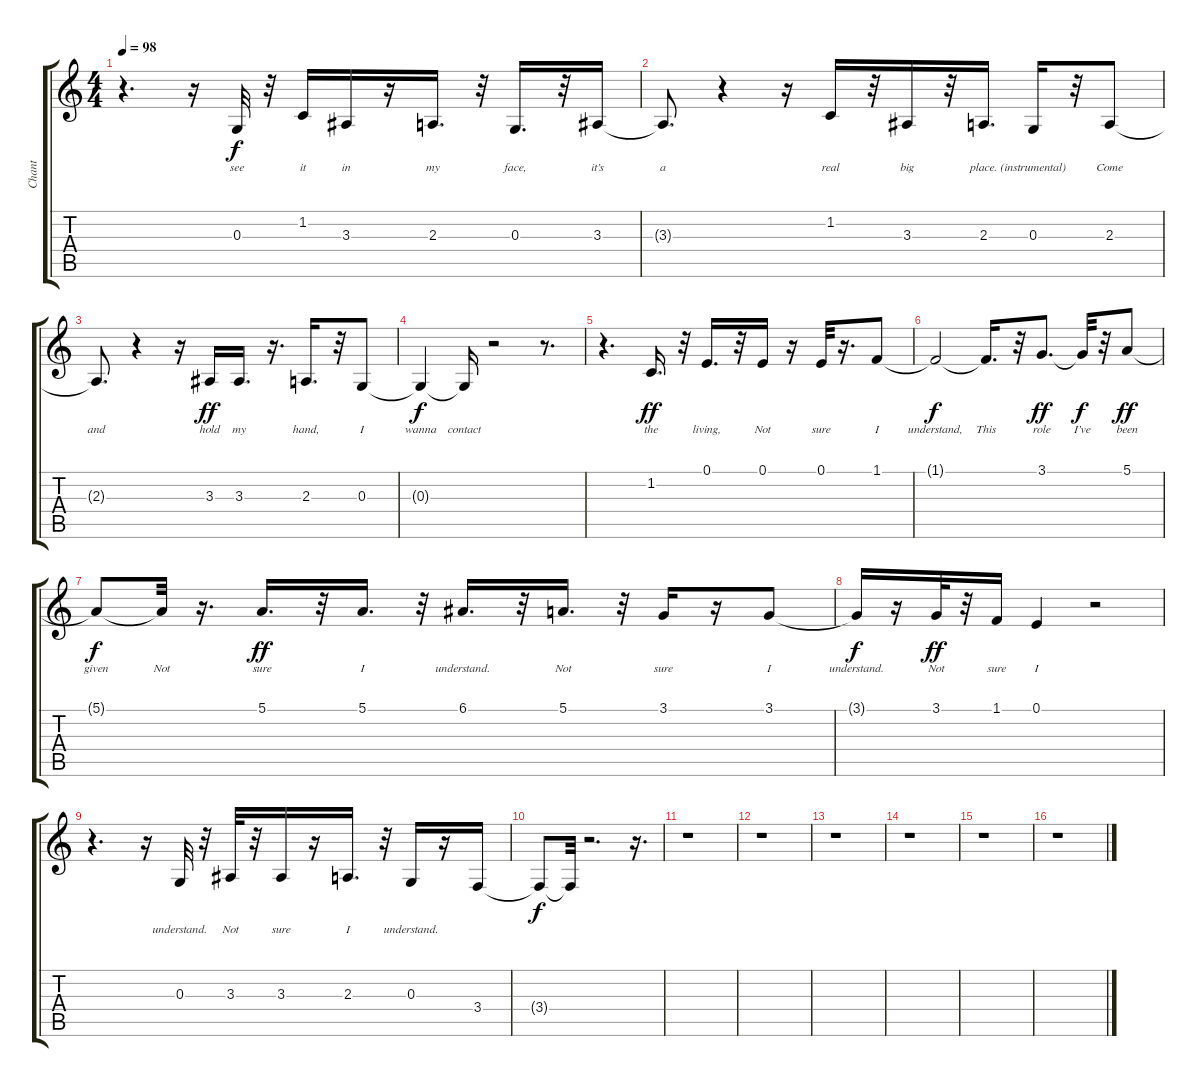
\track ("Chant" "Chant") {instrument altosax}
\staff {score tabs}
\tuning (E4 B3 G3 D3 A2 E2) {hide}
\ts (4 4)
\tempo 98
\clef g2
\ks c
r.4{d dy f} r.16 0.3.32{lyrics (0 "see") lyrics (1 "") lyrics (2 "") lyrics (3 "") lyrics (4 "")} r.32 1.2.16{lyrics (0 "it") lyrics (1 "") lyrics (2 "") lyrics (3 "") lyrics (4 "")} 3.3.16{lyrics (0 "in") lyrics (1 "") lyrics (2 "") lyrics (3 "") lyrics (4 "")} r.16 2.3.16{d lyrics (0 "my") lyrics (1 "") lyrics (2 "") lyrics (3 "") lyrics (4 "")} r.32 0.3.16{d lyrics (0 "face,") lyrics (1 "") lyrics (2 "") lyrics (3 "") lyrics (4 "")} r.32 3.3.16{lyrics (0 "it’s") lyrics (1 "") lyrics (2 "") lyrics (3 "") lyrics (4 "")} |
3.3{t}.8{d lyrics (0 "a") lyrics (1 "") lyrics (2 "") lyrics (3 "") lyrics (4 "")} r.4 r.16 1.2.16{lyrics (0 "real") lyrics (1 "") lyrics (2 "") lyrics (3 "") lyrics (4 "")} r.32 3.3.16{lyrics (0 "big") lyrics (1 "") lyrics (2 "") lyrics (3 "") lyrics (4 "")} r.32 2.3.16{d lyrics (0 "place.") lyrics (1 "") lyrics (2 "") lyrics (3 "") lyrics (4 "")} 0.3.16{lyrics (0 "(instrumental)") lyrics (1 "") lyrics (2 "") lyrics (3 "") lyrics (4 "")} r.32 2.3.8{lyrics (0 "Come") lyrics (1 "") lyrics (2 "") lyrics (3 "") lyrics (4 "")} |
2.3{t}.8{d lyrics (0 "and") lyrics (1 "") lyrics (2 "") lyrics (3 "") lyrics (4 "")} r.4 r.16 3.3.16{lyrics (0 "hold") lyrics (1 "") lyrics (2 "") lyrics (3 "") lyrics (4 "") dy ff} 3.3.16{d lyrics (0 "my") lyrics (1 "") lyrics (2 "") lyrics (3 "") lyrics (4 "")} r.16{d} 2.3.16{d lyrics (0 "hand,") lyrics (1 "") lyrics (2 "") lyrics (3 "") lyrics (4 "")} r.32 0.3.8{lyrics (0 "I") lyrics (1 "") lyrics (2 "") lyrics (3 "") lyrics (4 "")} |
0.3{t}.4{lyrics (0 "wanna") lyrics (1 "") lyrics (2 "") lyrics (3 "") lyrics (4 "") dy f} 0.3{t}.16{lyrics (0 "contact") lyrics (1 "") lyrics (2 "") lyrics (3 "") lyrics (4 "")} r.2 r.8{d} |
r.4{d} 1.2.16{d lyrics (0 "the") lyrics (1 "") lyrics (2 "") lyrics (3 "") lyrics (4 "") dy ff} r.32 0.1.16{d lyrics (0 "living,") lyrics (1 "") lyrics (2 "") lyrics (3 "") lyrics (4 "")} r.32 0.1.16{lyrics (0 "Not") lyrics (1 "") lyrics (2 "") lyrics (3 "") lyrics (4 "")} r.16 0.1.32{lyrics (0 "sure") lyrics (1 "") lyrics (2 "") lyrics (3 "") lyrics (4 "")} r.16{d} 1.1.8{lyrics (0 "I") lyrics (1 "") lyrics (2 "") lyrics (3 "") lyrics (4 "")} |
1.1{t}.2{lyrics (0 "understand,") lyrics (1 "") lyrics (2 "") lyrics (3 "") lyrics (4 "") dy f} 1.1{t}.16{d lyrics (0 "This") lyrics (1 "") lyrics (2 "") lyrics (3 "") lyrics (4 "")} r.32 3.1.8{d lyrics (0 "role") lyrics (1 "") lyrics (2 "") lyrics (3 "") lyrics (4 "") dy ff} 3.1{t}.32{lyrics (0 "I’ve") lyrics (1 "") lyrics (2 "") lyrics (3 "") lyrics (4 "") dy f} r.32 5.1.8{lyrics (0 "been") lyrics (1 "") lyrics (2 "") lyrics (3 "") lyrics (4 "") dy ff} |
5.1{t}.8{lyrics (0 "given") lyrics (1 "") lyrics (2 "") lyrics (3 "") lyrics (4 "") dy f} 5.1{t}.32{lyrics (0 "Not") lyrics (1 "") lyrics (2 "") lyrics (3 "") lyrics (4 "")} r.16{d} 5.1.16{d lyrics (0 "sure") lyrics (1 "") lyrics (2 "") lyrics (3 "") lyrics (4 "") dy ff} r.32 5.1.16{d lyrics (0 "I") lyrics (1 "") lyrics (2 "") lyrics (3 "") lyrics (4 "")} r.32 6.1.16{d lyrics (0 "understand.") lyrics (1 "") lyrics (2 "") lyrics (3 "") lyrics (4 "")} r.32 5.1.16{d lyrics (0 "Not") lyrics (1 "") lyrics (2 "") lyrics (3 "") lyrics (4 "")} r.32 3.1.16{lyrics (0 "sure") lyrics (1 "") lyrics (2 "") lyrics (3 "") lyrics (4 "")} r.16 3.1.8{lyrics (0 "I") lyrics (1 "") lyrics (2 "") lyrics (3 "") lyrics (4 "")} |
3.1{t}.16{lyrics (0 "understand.") lyrics (1 "") lyrics (2 "") lyrics (3 "") lyrics (4 "") dy f} r.16 3.1.32{lyrics (0 "Not") lyrics (1 "") lyrics (2 "") lyrics (3 "") lyrics (4 "") dy ff} r.32 1.1.16{lyrics (0 "sure") lyrics (1 "") lyrics (2 "") lyrics (3 "") lyrics (4 "")} 0.1.4{lyrics (0 "I") lyrics (1 "") lyrics (2 "") lyrics (3 "") lyrics (4 "")} r.2 |
r.4{d} r.16 0.3.32{lyrics (0 "understand.") lyrics (1 "") lyrics (2 "") lyrics (3 "") lyrics (4 "")} r.32 3.3.32{lyrics (0 "Not") lyrics (1 "") lyrics (2 "") lyrics (3 "") lyrics (4 "")} r.32 3.3.16{lyrics (0 "sure") lyrics (1 "") lyrics (2 "") lyrics (3 "") lyrics (4 "")} r.16 2.3.16{d lyrics (0 "I") lyrics (1 "") lyrics (2 "") lyrics (3 "") lyrics (4 "")} r.32 0.3.16{lyrics (0 "understand.") lyrics (1 "") lyrics (2 "") lyrics (3 "") lyrics (4 "")} r.16 3.4.16 |
3.4{t}.8{dy f} 3.4{t}.32 r.2{d} r.16{d} |
r.1 |
r.1 |
r.1 |
r.1 |
r.1 |
r.1
